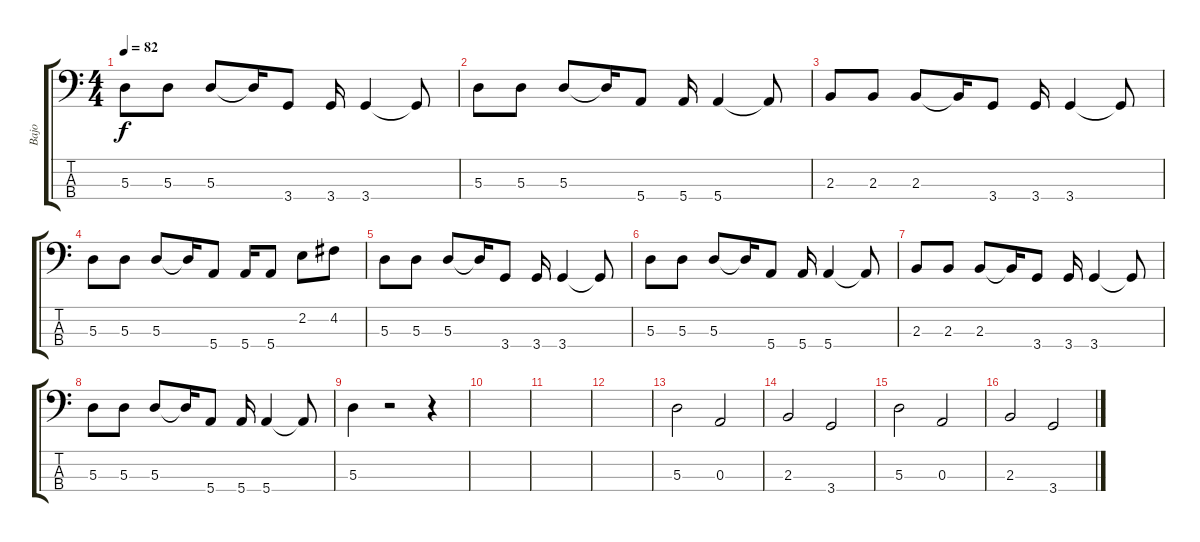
\track ("Bajo" "Bajo") {instrument fretlessbass}
\staff {score tabs}
\tuning (G2 D2 A1 E1) {hide}
\ts (4 4)
\tempo 82
\clef f4
\ks c
5.3.8{dy f} 5.3.8 5.3.8 5.3{t}.16 3.4.8 3.4.16 3.4.4 3.4{t}.8 |
5.3.8 5.3.8 5.3.8 5.3{t}.16 5.4.8 5.4.16 5.4.4 5.4{t}.8 |
2.3.8 2.3.8 2.3.8 2.3{t}.16 3.4.8 3.4.16 3.4.4 3.4{t}.8 |
5.3.8 5.3.8 5.3.8 5.3{t}.16 5.4.8 5.4.16 5.4.8 2.2.8 4.2.8 |
5.3.8 5.3.8 5.3.8 5.3{t}.16 3.4.8 3.4.16 3.4.4 3.4{t}.8 |
5.3.8 5.3.8 5.3.8 5.3{t}.16 5.4.8 5.4.16 5.4.4 5.4{t}.8 |
2.3.8 2.3.8 2.3.8 2.3{t}.16 3.4.8 3.4.16 3.4.4 3.4{t}.8 |
5.3.8 5.3.8 5.3.8 5.3{t}.16 5.4.8 5.4.16 5.4.4 5.4{t}.8 |
5.3.4 r.2 r.4 |
|
|
|
5.3.2 0.3.2 |
2.3.2 3.4.2 |
5.3.2 0.3.2 |
2.3.2 3.4.2
